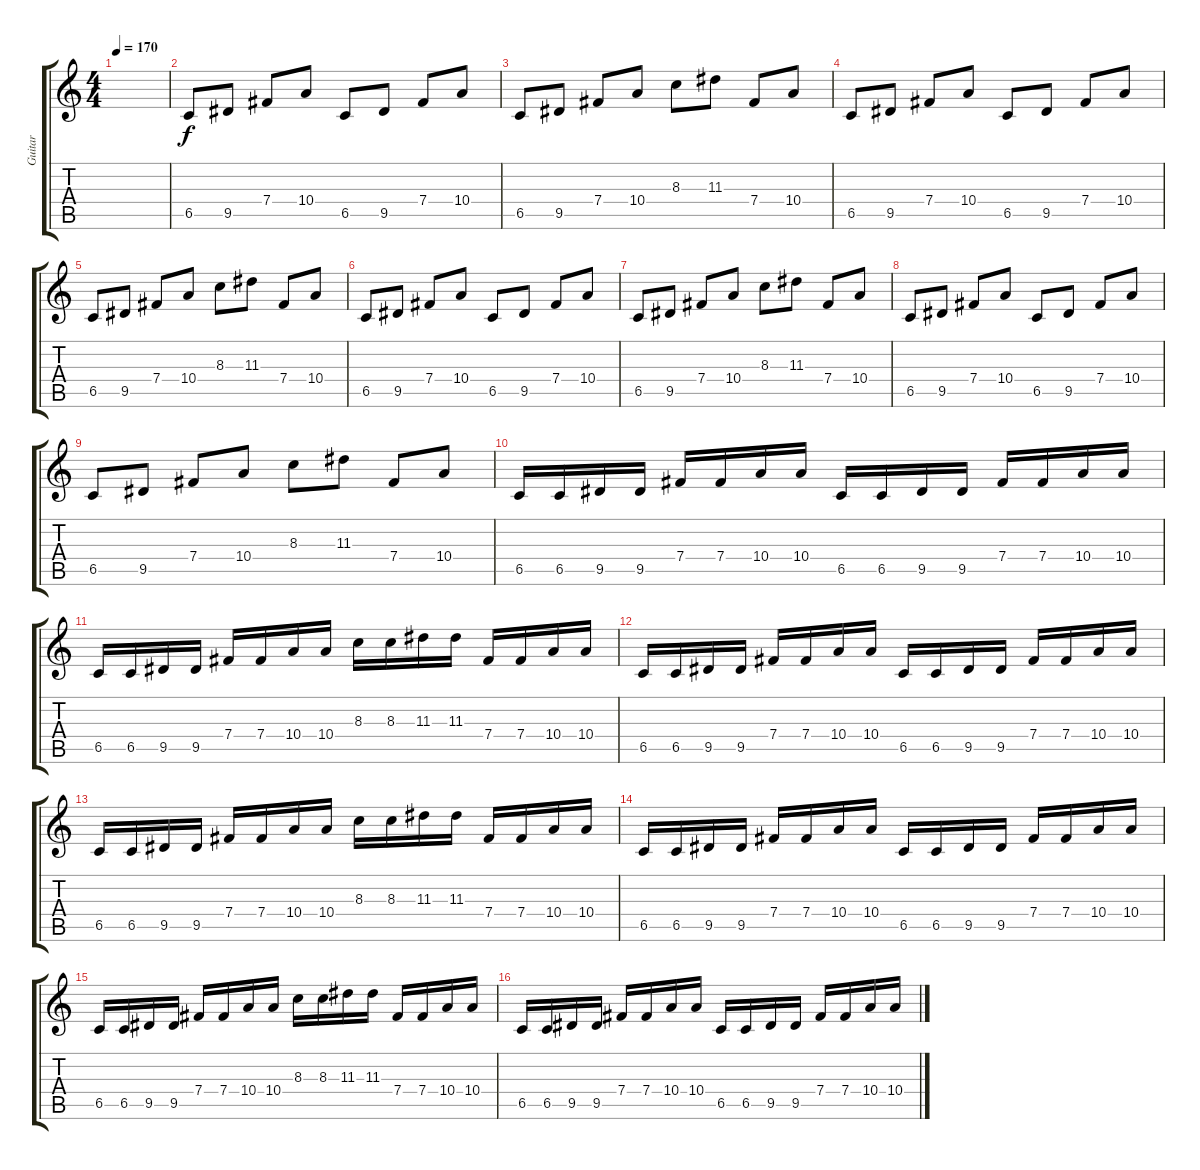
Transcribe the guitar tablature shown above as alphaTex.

\track ("Guitar" "Guitar") {instrument distortionguitar}
\staff {score tabs}
\tuning (Db4 Ab3 E3 B2 Gb2 Db2) {hide}
\ts (4 4)
\tempo 170
\clef g2
\ks c
|
6.5.8 9.5.8 7.4.8 10.4.8 6.5.8 9.5.8 7.4.8 10.4.8 |
6.5.8 9.5.8 7.4.8 10.4.8 8.3.8 11.3.8 7.4.8 10.4.8 |
6.5.8 9.5.8 7.4.8 10.4.8 6.5.8 9.5.8 7.4.8 10.4.8 |
6.5.8 9.5.8 7.4.8 10.4.8 8.3.8 11.3.8 7.4.8 10.4.8 |
6.5.8 9.5.8 7.4.8 10.4.8 6.5.8 9.5.8 7.4.8 10.4.8 |
6.5.8 9.5.8 7.4.8 10.4.8 8.3.8 11.3.8 7.4.8 10.4.8 |
6.5.8 9.5.8 7.4.8 10.4.8 6.5.8 9.5.8 7.4.8 10.4.8 |
6.5.8 9.5.8 7.4.8 10.4.8 8.3.8 11.3.8 7.4.8 10.4.8 |
6.5.16 6.5.16 9.5.16 9.5.16 7.4.16 7.4.16 10.4.16 10.4.16 6.5.16 6.5.16 9.5.16 9.5.16 7.4.16 7.4.16 10.4.16 10.4.16 |
6.5.16 6.5.16 9.5.16 9.5.16 7.4.16 7.4.16 10.4.16 10.4.16 8.3.16 8.3.16 11.3.16 11.3.16 7.4.16 7.4.16 10.4.16 10.4.16 |
6.5.16 6.5.16 9.5.16 9.5.16 7.4.16 7.4.16 10.4.16 10.4.16 6.5.16 6.5.16 9.5.16 9.5.16 7.4.16 7.4.16 10.4.16 10.4.16 |
6.5.16 6.5.16 9.5.16 9.5.16 7.4.16 7.4.16 10.4.16 10.4.16 8.3.16 8.3.16 11.3.16 11.3.16 7.4.16 7.4.16 10.4.16 10.4.16 |
6.5.16 6.5.16 9.5.16 9.5.16 7.4.16 7.4.16 10.4.16 10.4.16 6.5.16 6.5.16 9.5.16 9.5.16 7.4.16 7.4.16 10.4.16 10.4.16 |
6.5.16 6.5.16 9.5.16 9.5.16 7.4.16 7.4.16 10.4.16 10.4.16 8.3.16 8.3.16 11.3.16 11.3.16 7.4.16 7.4.16 10.4.16 10.4.16 |
6.5.16 6.5.16 9.5.16 9.5.16 7.4.16 7.4.16 10.4.16 10.4.16 6.5.16 6.5.16 9.5.16 9.5.16 7.4.16 7.4.16 10.4.16 10.4.16
